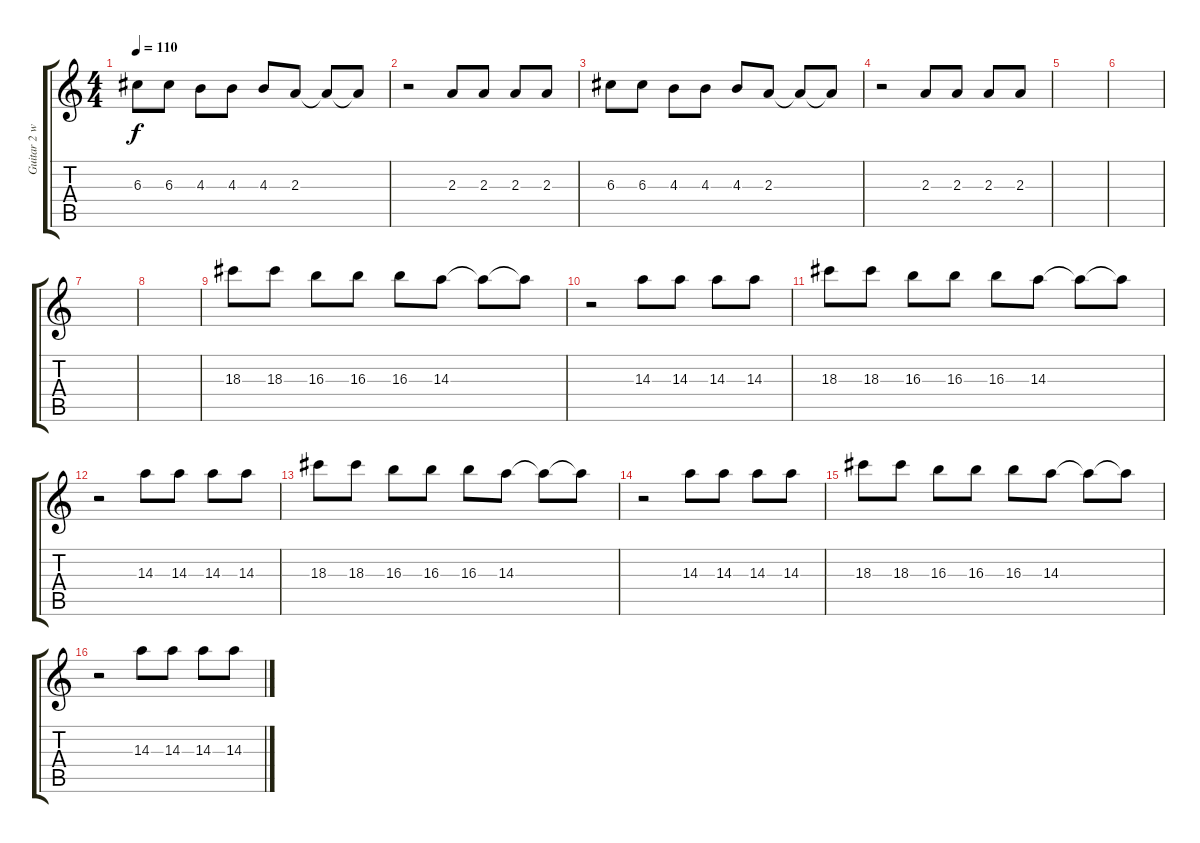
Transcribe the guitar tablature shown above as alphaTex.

\track ("Guitar 2 w/Flanger" "Guitar 2 w") {instrument electricguitarclean}
\staff {score tabs}
\tuning (E4 B3 G3 D3 A2 E2) {hide}
\ts (4 4)
\tempo 110
\clef g2
\ks c
6.3.8{dy f} 6.3.8 4.3.8 4.3.8 4.3.8 2.3.8 2.3{t}.8 2.3{t}.8 |
r.2 2.3.8 2.3.8 2.3.8 2.3.8 |
6.3.8 6.3.8 4.3.8 4.3.8 4.3.8 2.3.8 2.3{t}.8 2.3{t}.8 |
r.2 2.3.8 2.3.8 2.3.8 2.3.8 |
|
|
|
|
18.3.8 18.3.8 16.3.8 16.3.8 16.3.8 14.3.8 14.3{t}.8 14.3{t}.8 |
r.2 14.3.8 14.3.8 14.3.8 14.3.8 |
18.3.8 18.3.8 16.3.8 16.3.8 16.3.8 14.3.8 14.3{t}.8 14.3{t}.8 |
r.2 14.3.8 14.3.8 14.3.8 14.3.8 |
18.3.8 18.3.8 16.3.8 16.3.8 16.3.8 14.3.8 14.3{t}.8 14.3{t}.8 |
r.2 14.3.8 14.3.8 14.3.8 14.3.8 |
18.3.8 18.3.8 16.3.8 16.3.8 16.3.8 14.3.8 14.3{t}.8 14.3{t}.8 |
r.2 14.3.8 14.3.8 14.3.8 14.3.8
